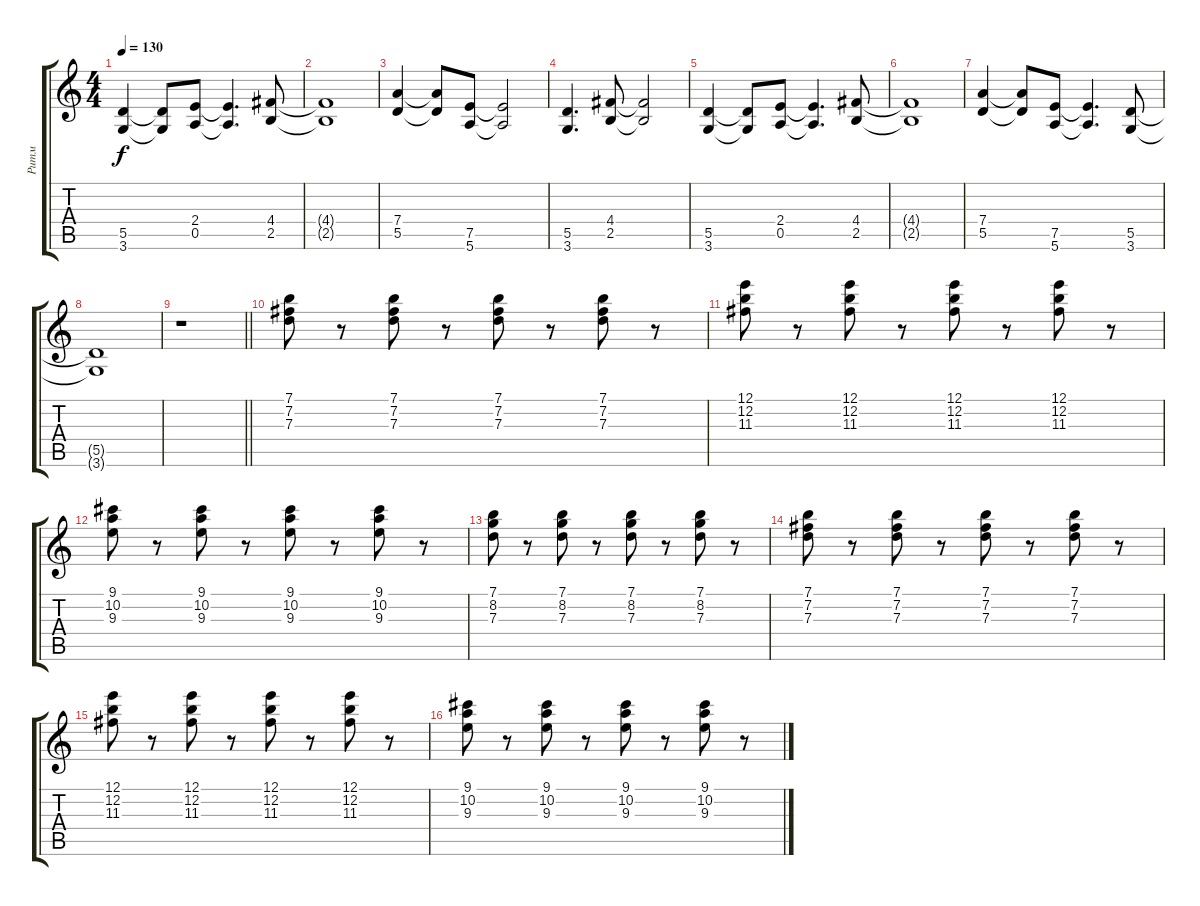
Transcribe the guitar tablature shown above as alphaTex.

\track ("Ритм" "Ритм") {instrument distortionguitar}
\staff {score tabs}
\tuning (E4 B3 G3 D3 A2 E2) {hide}
\ts (4 4)
\tempo 130
\clef g2
\ks c
(5.5 3.6).4{dy f} (5.5{t} 3.6{t}).8 (2.4 0.5).8 (2.4{t} 0.5{t}).4{d} (4.4 2.5).8 |
(4.4{t} 2.5{t}).1 |
(7.4 5.5).4 (7.4{t} 5.5{t}).8 (7.5 5.6).8 (7.5{t} 5.6{t}).2 |
(5.5 3.6).4{d} (4.4 2.5).8 (4.4{t} 2.5{t}).2 |
(5.5 3.6).4 (5.5{t} 3.6{t}).8 (2.4 0.5).8 (2.4{t} 0.5{t}).4{d} (4.4 2.5).8 |
(4.4{t} 2.5{t}).1 |
(7.4 5.5).4 (7.4{t} 5.5{t}).8 (7.5 5.6).8 (7.5{t} 5.6{t}).4{d} (5.5 3.6).8 |
(5.5{t} 3.6{t}).1 |
\barLineRight lightlight
r.1 |
(7.1 7.2 7.3).8 r.8 (7.1 7.2 7.3).8 r.8 (7.1 7.2 7.3).8 r.8 (7.1 7.2 7.3).8 r.8 |
(12.1 12.2 11.3).8 r.8 (12.1 12.2 11.3).8 r.8 (12.1 12.2 11.3).8 r.8 (12.1 12.2 11.3).8 r.8 |
(9.1 10.2 9.3).8 r.8 (9.1 10.2 9.3).8 r.8 (9.1 10.2 9.3).8 r.8 (9.1 10.2 9.3).8 r.8 |
(7.1 8.2 7.3).8 r.8 (7.1 8.2 7.3).8 r.8 (7.1 8.2 7.3).8 r.8 (7.1 8.2 7.3).8 r.8 |
(7.1 7.2 7.3).8 r.8 (7.1 7.2 7.3).8 r.8 (7.1 7.2 7.3).8 r.8 (7.1 7.2 7.3).8 r.8 |
(12.1 12.2 11.3).8 r.8 (12.1 12.2 11.3).8 r.8 (12.1 12.2 11.3).8 r.8 (12.1 12.2 11.3).8 r.8 |
(9.1 10.2 9.3).8 r.8 (9.1 10.2 9.3).8 r.8 (9.1 10.2 9.3).8 r.8 (9.1 10.2 9.3).8 r.8
